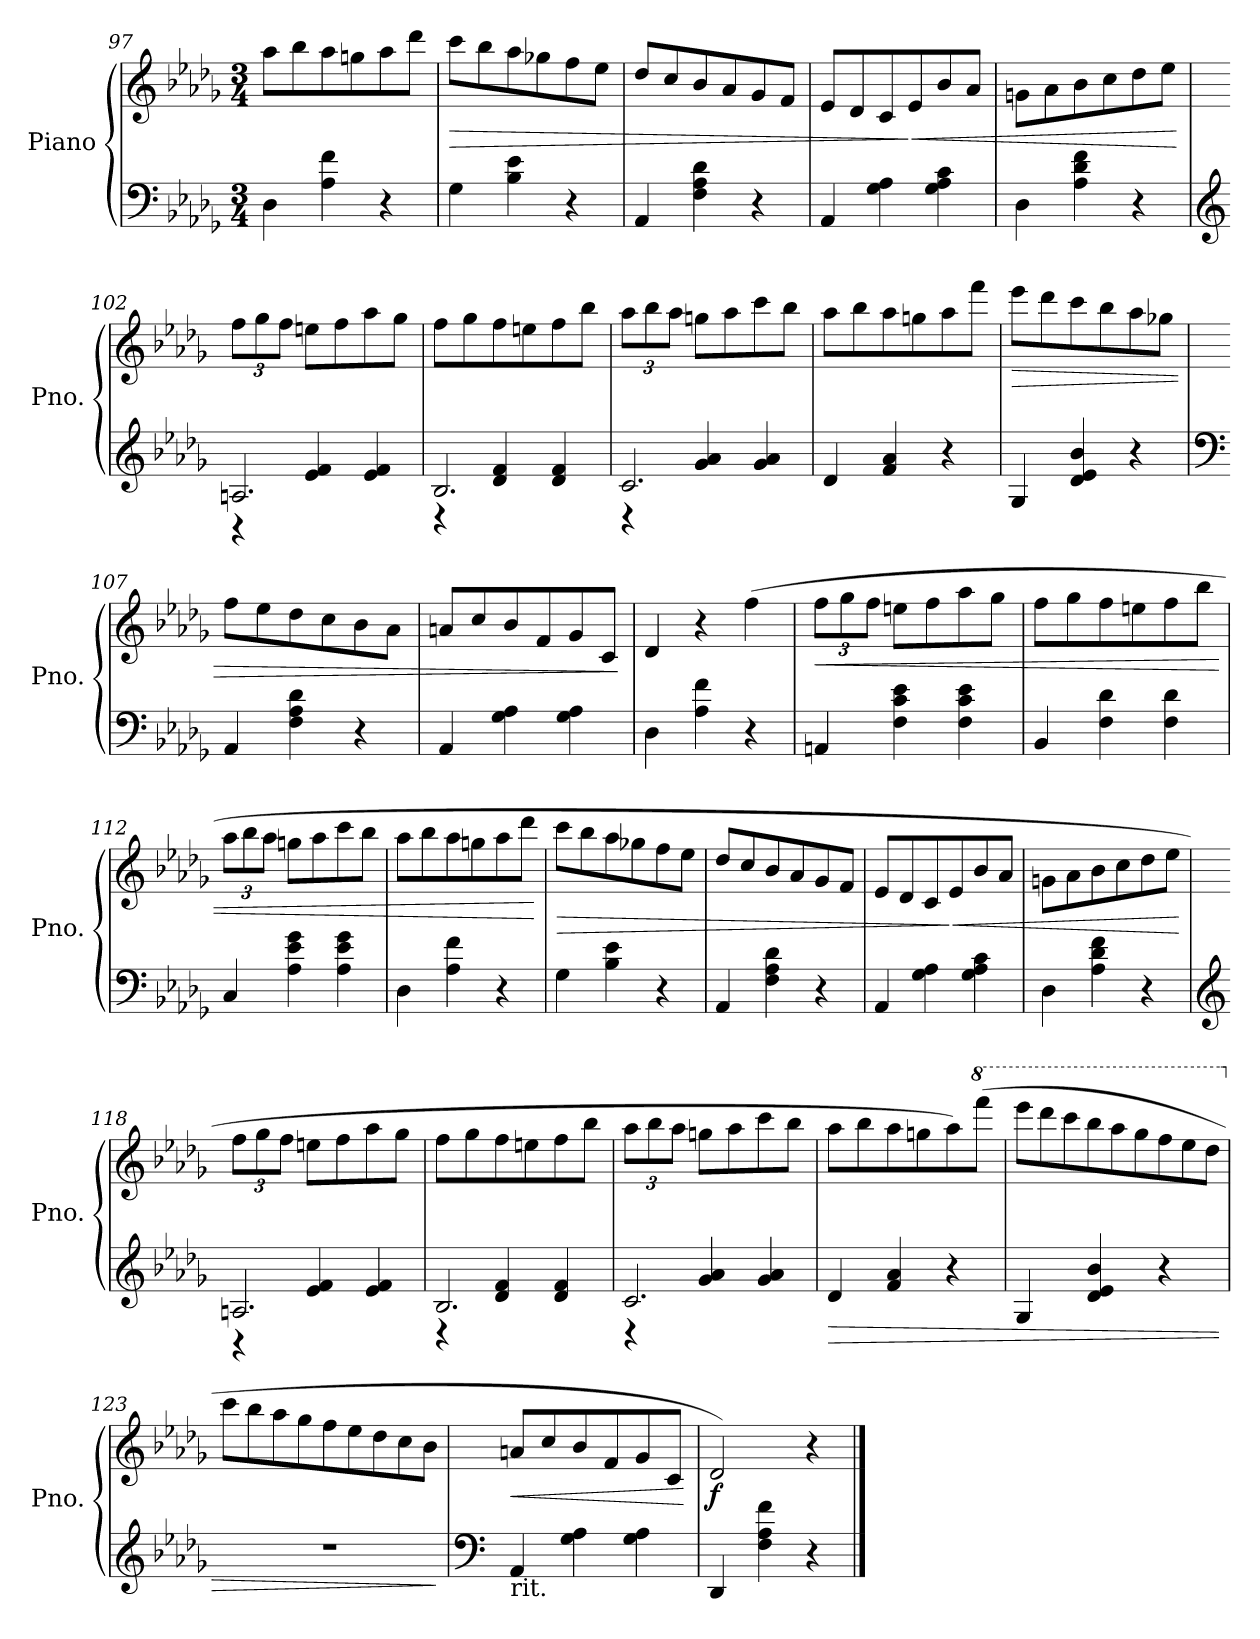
**kern	**kern	**dynam
*part1	*part1	*part1
*staff2	*staff1	*staff1/2
*I"Piano	*	*
*I'Pno.	*	*
*clefF4	*clefG2	*
*k[b-e-a-d-g-]	*k[b-e-a-d-g-]	*
*M3/4	*M3/4	*
=97	=97	=97
4D-\	8aa-\L	.
.	8bb-\	.
4A-\ 4f\	8aa-\	.
.	8ggn\	.
4r	8aa-\	.
.	8ddd-\J	.
!!LO:LB:g=z
=98	=98	=98
!	!	!LO:HP:b
4G-\	8ccc\L	>
.	8bb-\	.
4B-\ 4e-\	8aa-\	.
.	8gg-X\	.
4r	8ff\	.
.	8ee-\J	.
=99	=99	=99
4AA-/	8dd-/L	.
.	8cc/	.
4F\ 4A-\ 4d-\	8b-/	.
.	8a-/	.
4r	8g-/	.
.	8f/J	.
=100	=100	=100
4AA-/	8e-/L	.
.	8d-/	.
4G-\ 4A-\	8c/	.
!	!	!LO:HP:n=1:b
.	8e-/	] <
4G-\ 4A-\ 4c\	8b-/	.
.	8a-/J	.
=101	=101	=101
4D-\	8gn\L	.
.	8a-\	.
4A-\ 4d-\ 4f\	8b-\	.
.	8cc\	.
4r	8dd-\	.
.	8ee-\J	.
.	.	[
=102	=102	=102
*clefG2	*	*
*^	*	*
2.An/	4r	12ff\L	.
.	.	12gg-\	.
.	.	12ff\J	.
.	4e-/ 4f/	8een\L	.
.	.	8ff\	.
.	4e-/ 4f/	8aa-\	.
.	.	8gg-\J	.
=103	=103	=103	=103
2.B-/	4r	8ff\L	.
.	.	8gg-\	.
.	4d-/ 4f/	8ff\	.
.	.	8een\	.
.	4d-/ 4f/	8ff\	.
.	.	8bb-\J	.
!!LO:PB:g=z
=104	=104	=104	=104
2.c/	4r	12aa-\L	.
.	.	12bb-\	.
.	.	12aa-\J	.
.	4g-/ 4a-/	8ggn\L	.
.	.	8aa-\	.
.	4g-/ 4a-/	8ccc\	.
.	.	8bb-\J	.
*v	*v	*	*
=105	=105	=105
4d-/	8aa-\L	.
.	8bb-\	.
4f/ 4a-/	8aa-\	.
.	8ggn\	.
4r	8aa-\	.
.	8fff\J	.
=106	=106	=106
!	!	!LO:HP:b
4G-/	8eee-\L	>
.	8ddd-\	.
4d-/ 4e-/ 4b-/	8ccc\	.
.	8bb-\	.
4r	8aa-\	.
.	8gg-X\J	.
=107	=107	=107
*clefF4	*	*
4AA-/	8ff\L	.
.	8ee-\	.
4F\ 4A-\ 4d-\	8dd-\	.
.	8cc\	.
4r	8b-\	.
.	8a-\J	.
=108	=108	=108
4AA-/	8an/L	.
.	8cc/	.
4G-\ 4A-\	8b-/	.
.	8f/	.
4G-\ 4A-\	8g-/	.
.	8c/J	.
.	.	]
=109	=109	=109
4D-\	4d-/	.
4A-\ 4f\	4r	.
4r	(4ff\	.
!!LO:LB:g=z
=110	=110	=110
!	!	!LO:HP:b
4AAn/	12ff\L	<
.	12gg-\	.
.	12ff\J	.
4F\ 4c\ 4e-\	8een\L	.
.	8ff\	.
4F\ 4c\ 4e-\	8aa-\	.
.	8gg-\J	.
=111	=111	=111
4BB-/	8ff\L	.
.	8gg-\	.
4F\ 4d-\	8ff\	.
.	8een\	.
4F\ 4d-\	8ff\	.
.	8bb-\J	.
=112	=112	=112
4C/	12aa-\L	.
.	12bb-\	.
.	12aa-\J	.
4A-\ 4e-\ 4g-\	8ggn\L	.
.	8aa-\	.
4A-\ 4e-\ 4g-\	8ccc\	.
.	8bb-\J	.
=113	=113	=113
4D-\	8aa-\L	.
.	8bb-\	.
4A-\ 4f\	8aa-\	.
.	8ggn\	.
4r	8aa-\	.
.	8ddd-\J	.
.	.	[
=114	=114	=114
!	!	!LO:HP:b
4G-\	8ccc\L	>
.	8bb-\	.
4B-\ 4e-\	8aa-\	.
.	8gg-X\	.
4r	8ff\	.
.	8ee-\J	.
!!LO:LB:g=z
=115	=115	=115
4AA-/	8dd-/L	.
.	8cc/	.
4F\ 4A-\ 4d-\	8b-/	.
.	8a-/	.
4r	8g-/	.
.	8f/J	.
=116	=116	=116
4AA-/	8e-/L	.
.	8d-/	.
4G-\ 4A-\	8c/	.
!	!	!LO:HP:n=1:b
.	8e-/	] <
4G-\ 4A-\ 4c\	8b-/	.
.	8a-/J	.
=117	=117	=117
4D-\	8gn\L	.
.	8a-\	.
4A-\ 4d-\ 4f\	8b-\	.
.	8cc\	.
4r	8dd-\	.
.	8ee-\J	.
.	.	[
=118	=118	=118
*clefG2	*	*
*^	*	*
2.An/	4r	12ff\L	.
.	.	12gg-\	.
.	.	12ff\J	.
.	4e-/ 4f/	8een\L	.
.	.	8ff\	.
.	4e-/ 4f/	8aa-\	.
.	.	8gg-\J	.
=119	=119	=119	=119
2.B-/	4r	8ff\L	.
.	.	8gg-\	.
.	4d-/ 4f/	8ff\	.
.	.	8een\	.
.	4d-/ 4f/	8ff\	.
.	.	8bb-\J	.
=120	=120	=120	=120
2.c/	4r	12aa-\L	.
.	.	12bb-\	.
.	.	12aa-\J	.
.	4g-/ 4a-/	8ggn\L	.
.	.	8aa-\	.
.	4g-/ 4a-/	8ccc\	.
.	.	8bb-\J	.
*v	*v	*	*
!!LO:LB:g=z
=121	=121	=121
!	!	!LO:HP:b=2
4d-/	8aa-\L	>
.	8bb-\	.
4f/ 4a-/	8aa-\	.
.	8ggn\	.
4r	8aa-\)	.
*	*8va	*
.	(8ffff\J	.
=122	=122	=122
*	*Xtuplet	*
4G-/	12eeee-\L	.
.	12dddd-\	.
.	12cccc\	.
4d-/ 4e-/ 4b-/	12bbb-\	.
.	12aaa-\	.
.	12ggg-\	.
4r	12fff\	.
.	12eee-\	.
.	12ddd-\J	.
=123	=123	=123
*	*X8va	*
2.r	12ccc\L	.
.	12bb-\	.
.	12aa-\	.
.	12gg-\	.
.	12ff\	.
.	12ee-\	.
.	12dd-\	.
.	12cc\	.
.	12b-\J	.
.	.	]
=124	=124	=124
*clefF4	*	*
*	*MM222	*
!LO:TX:b:t=rit.	!	!
!	!	!LO:HP:b
4AA-/	8an/L	<
*	*MM192	*
.	8cc/	.
*	*MM162	*
4G-\ 4A-\	8b-/	.
*	*MM132	*
.	8f/	.
*	*MM102	*
4G-\ 4A-\	8g-/	.
*	*MM72	*
.	8c/J	.
.	.	[
=125	=125	=125
!	!	!LO:DY:b
4DD-/	2d-/)	f
4F\ 4A-\ 4f\	.	.
4r	4r	.
==	==	==
*-	*-	*-
